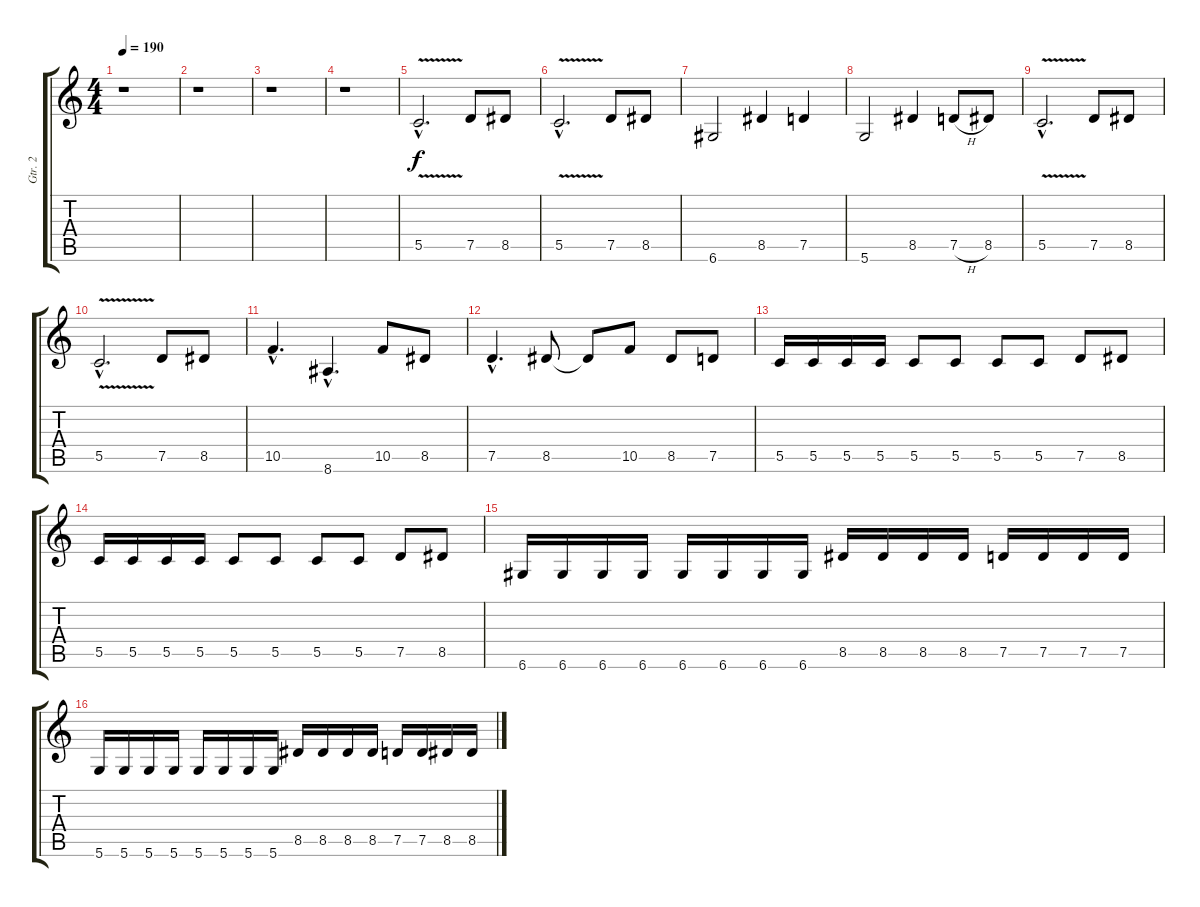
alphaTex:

\track ("Gtr. 2" "Gtr. 2") {instrument distortionguitar}
\staff {score tabs}
\tuning (D4 A3 F3 C3 G2 D2) {hide}
\ts (4 4)
\tempo 190
\clef g2
\ks c
r.1{dy f} |
r.1 |
r.1 |
r.1 |
5.5{v hac}.2{d} 7.5.8 8.5.8 |
5.5{v hac}.2{d} 7.5.8 8.5.8 |
6.6.2 8.5.4 7.5.4 |
5.6.2 8.5.4 7.5{h}.8 8.5.8 |
5.5{v hac}.2{d} 7.5.8 8.5.8 |
5.5{v hac}.2{d} 7.5.8 8.5.8 |
10.5{hac}.4{d} 8.6{hac}.4{d} 10.5.8 8.5.8 |
7.5{hac}.4{d} 8.5.8 8.5{t}.8 10.5.8 8.5.8 7.5.8 |
5.5.16 5.5.16 5.5.16 5.5.16 5.5.8 5.5.8 5.5.8 5.5.8 7.5.8 8.5.8 |
5.5.16 5.5.16 5.5.16 5.5.16 5.5.8 5.5.8 5.5.8 5.5.8 7.5.8 8.5.8 |
6.6.16 6.6.16 6.6.16 6.6.16 6.6.16 6.6.16 6.6.16 6.6.16 8.5.16 8.5.16 8.5.16 8.5.16 7.5.16 7.5.16 7.5.16 7.5.16 |
5.6.16 5.6.16 5.6.16 5.6.16 5.6.16 5.6.16 5.6.16 5.6.16 8.5.16 8.5.16 8.5.16 8.5.16 7.5.16 7.5.16 8.5.16 8.5.16
